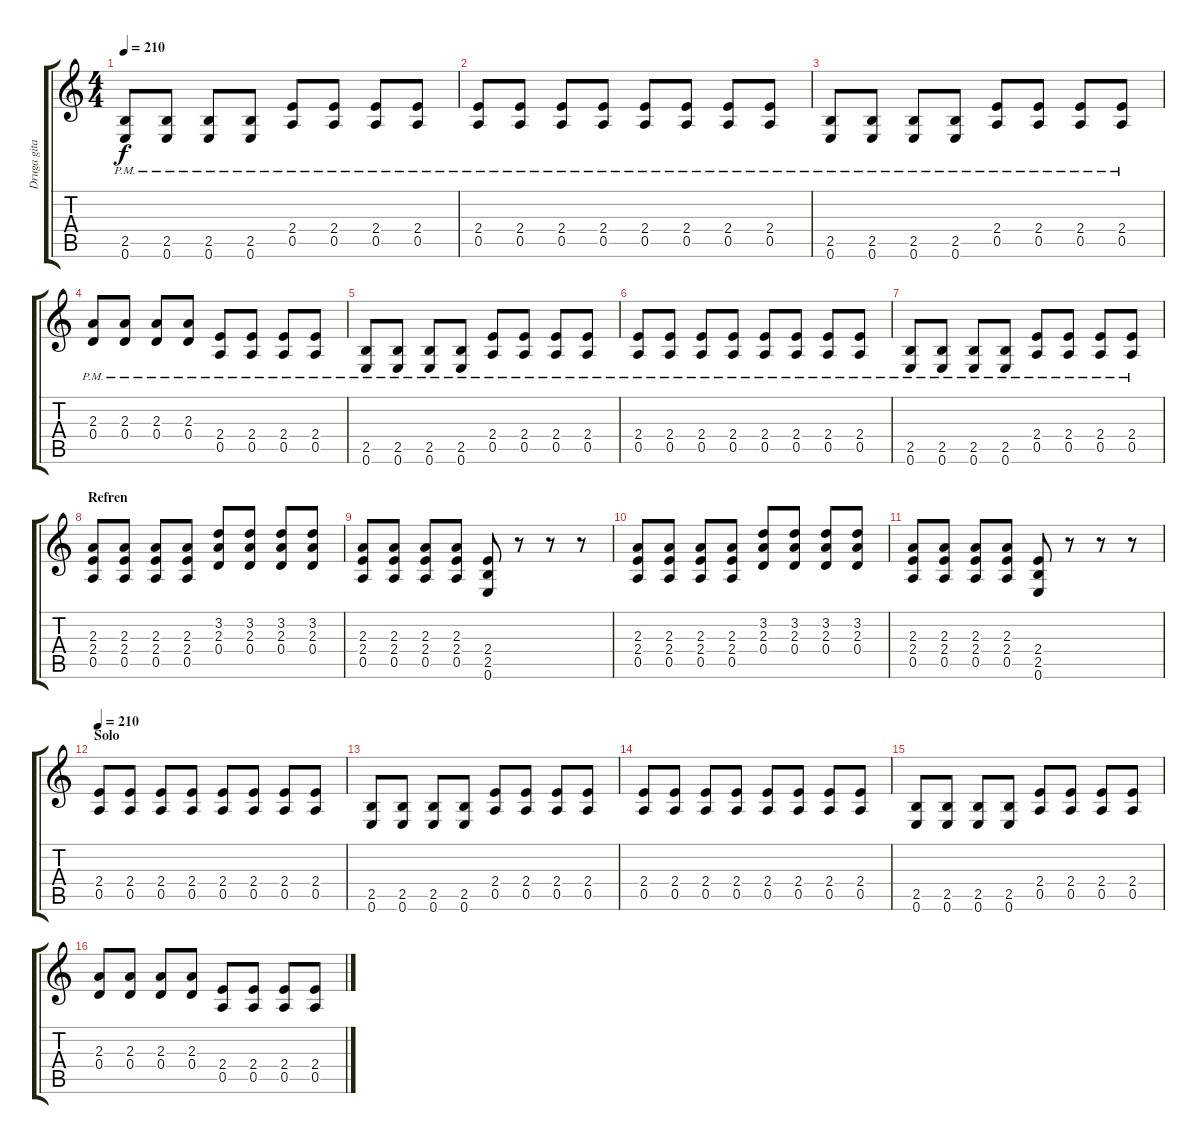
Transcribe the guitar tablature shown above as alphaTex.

\track ("Druga gitara" "Druga gita") {instrument distortionguitar}
\staff {score tabs}
\tuning (E4 B3 G3 D3 A2 E2) {hide}
\ts (4 4)
\tempo 210
\clef g2
\ks c
(2.5{pm} 0.6{pm}).8{dy f} (2.5{pm} 0.6{pm}).8 (2.5{pm} 0.6{pm}).8 (2.5{pm} 0.6{pm}).8 (2.4{pm} 0.5{pm}).8 (2.4{pm} 0.5{pm}).8 (2.4{pm} 0.5{pm}).8 (2.4{pm} 0.5{pm}).8 |
(2.4{pm} 0.5{pm}).8 (2.4{pm} 0.5{pm}).8 (2.4{pm} 0.5{pm}).8 (2.4{pm} 0.5{pm}).8 (2.4{pm} 0.5{pm}).8 (2.4{pm} 0.5{pm}).8 (2.4{pm} 0.5{pm}).8 (2.4{pm} 0.5{pm}).8 |
(2.5{pm} 0.6{pm}).8 (2.5{pm} 0.6{pm}).8 (2.5{pm} 0.6{pm}).8 (2.5{pm} 0.6{pm}).8 (2.4{pm} 0.5{pm}).8 (2.4{pm} 0.5{pm}).8 (2.4{pm} 0.5{pm}).8 (2.4{pm} 0.5{pm}).8 |
(2.3{pm} 0.4{pm}).8 (2.3{pm} 0.4{pm}).8 (2.3{pm} 0.4{pm}).8 (2.3{pm} 0.4{pm}).8 (2.4{pm} 0.5{pm}).8 (2.4{pm} 0.5{pm}).8 (2.4{pm} 0.5{pm}).8 (2.4{pm} 0.5{pm}).8 |
(2.5{pm} 0.6{pm}).8 (2.5{pm} 0.6{pm}).8 (2.5{pm} 0.6{pm}).8 (2.5{pm} 0.6{pm}).8 (2.4{pm} 0.5{pm}).8 (2.4{pm} 0.5{pm}).8 (2.4{pm} 0.5{pm}).8 (2.4{pm} 0.5{pm}).8 |
(2.4{pm} 0.5{pm}).8 (2.4{pm} 0.5{pm}).8 (2.4{pm} 0.5{pm}).8 (2.4{pm} 0.5{pm}).8 (2.4{pm} 0.5{pm}).8 (2.4{pm} 0.5{pm}).8 (2.4{pm} 0.5{pm}).8 (2.4{pm} 0.5{pm}).8 |
(2.5{pm} 0.6{pm}).8 (2.5{pm} 0.6{pm}).8 (2.5{pm} 0.6{pm}).8 (2.5{pm} 0.6{pm}).8 (2.4{pm} 0.5{pm}).8 (2.4{pm} 0.5{pm}).8 (2.4{pm} 0.5{pm}).8 (2.4{pm} 0.5{pm}).8 |
\section ("" "Refren")
(2.3 2.4 0.5).8 (2.3 2.4 0.5).8 (2.3 2.4 0.5).8 (2.3 2.4 0.5).8 (3.2 2.3 0.4).8 (3.2 2.3 0.4).8 (3.2 2.3 0.4).8 (3.2 2.3 0.4).8 |
(2.3 2.4 0.5).8 (2.3 2.4 0.5).8 (2.3 2.4 0.5).8 (2.3 2.4 0.5).8 (2.4 2.5 0.6).8 r.8 r.8 r.8 |
(2.3 2.4 0.5).8 (2.3 2.4 0.5).8 (2.3 2.4 0.5).8 (2.3 2.4 0.5).8 (3.2 2.3 0.4).8 (3.2 2.3 0.4).8 (3.2 2.3 0.4).8 (3.2 2.3 0.4).8 |
(2.3 2.4 0.5).8 (2.3 2.4 0.5).8 (2.3 2.4 0.5).8 (2.3 2.4 0.5).8 (2.4 2.5 0.6).8 r.8 r.8 r.8 |
\section ("" "Solo")
\tempo 210
(2.4 0.5).8{volume 13} (2.4 0.5).8 (2.4 0.5).8 (2.4 0.5).8 (2.4 0.5).8 (2.4 0.5).8 (2.4 0.5).8 (2.4 0.5).8 |
(2.5 0.6).8 (2.5 0.6).8 (2.5 0.6).8 (2.5 0.6).8 (2.4 0.5).8 (2.4 0.5).8 (2.4 0.5).8 (2.4 0.5).8 |
(2.4 0.5).8 (2.4 0.5).8 (2.4 0.5).8 (2.4 0.5).8 (2.4 0.5).8 (2.4 0.5).8 (2.4 0.5).8 (2.4 0.5).8 |
(2.5 0.6).8 (2.5 0.6).8 (2.5 0.6).8 (2.5 0.6).8 (2.4 0.5).8 (2.4 0.5).8 (2.4 0.5).8 (2.4 0.5).8 |
(2.3 0.4).8 (2.3 0.4).8 (2.3 0.4).8 (2.3 0.4).8 (2.4 0.5).8 (2.4 0.5).8 (2.4 0.5).8 (2.4 0.5).8
